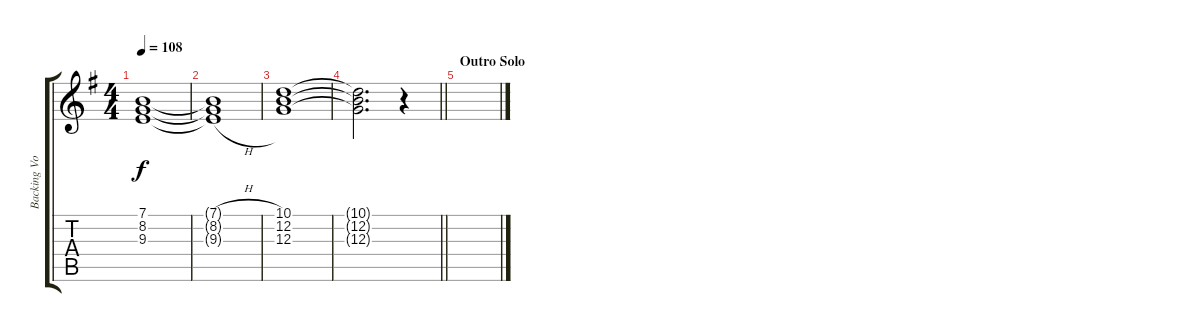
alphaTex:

\track ("Backing Vocals" "Backing Vo") {instrument sopranosax}
\staff {score tabs}
\tuning (E4 B3 G3 D3 A2 E2) {hide}
\ts (4 4)
\tempo 108
\clef g2
\ks g
(7.1 8.2 9.3).1{dy f} |
(7.1{h t} 8.2{h t} 9.3{h t}).1 |
(10.1 12.2 12.3).1 |
\barLineRight lightlight
(10.1{t} 12.2{t} 12.3{t}).2{d} r.4 |
\section ("" "Outro Solo")
